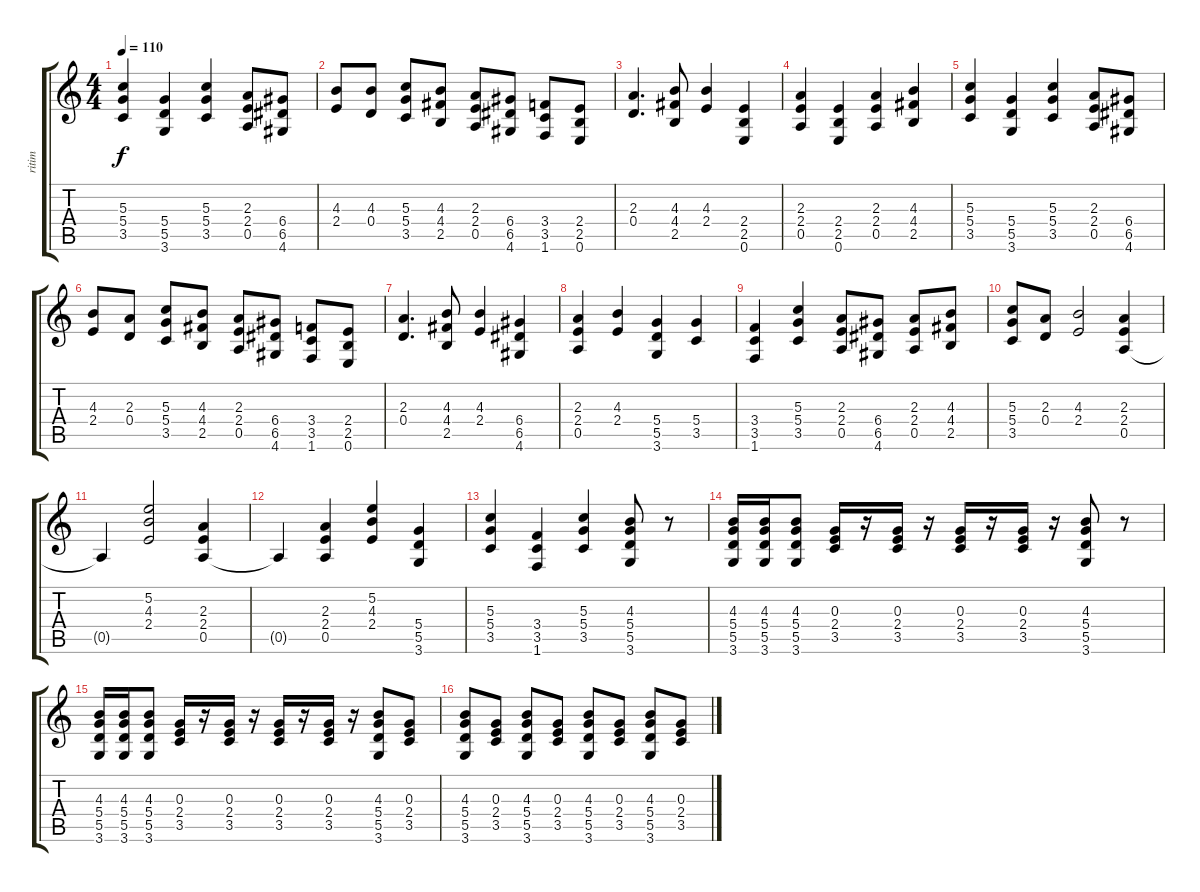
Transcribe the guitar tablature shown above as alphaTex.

\track ("ritim" "ritim") {instrument distortionguitar}
\staff {score tabs}
\tuning (E4 B3 G3 D3 A2 E2) {hide}
\ts (4 4)
\tempo 110
\clef g2
\ks c
(5.3 5.4 3.5).4{dy f} (5.4 5.5 3.6).4 (5.3 5.4 3.5).4 (2.3 2.4 0.5).8 (6.4 6.5 4.6).8 |
(4.3 2.4).8 (4.3 0.4).8 (5.3 5.4 3.5).8 (4.3 4.4 2.5).8 (2.3 2.4 0.5).8 (6.4 6.5 4.6).8 (3.4 3.5 1.6).8 (2.4 2.5 0.6).8 |
(2.3 0.4).4{d} (4.3 4.4 2.5).8 (4.3 2.4).4 (2.4 2.5 0.6).4 |
(2.3 2.4 0.5).4 (2.4 2.5 0.6).4 (2.3 2.4 0.5).4 (4.3 4.4 2.5).4 |
(5.3 5.4 3.5).4 (5.4 5.5 3.6).4 (5.3 5.4 3.5).4 (2.3 2.4 0.5).8 (6.4 6.5 4.6).8 |
(4.3 2.4).8 (2.3 0.4).8 (5.3 5.4 3.5).8 (4.3 4.4 2.5).8 (2.3 2.4 0.5).8 (6.4 6.5 4.6).8 (3.4 3.5 1.6).8 (2.4 2.5 0.6).8 |
(2.3 0.4).4{d} (4.3 4.4 2.5).8 (4.3 2.4).4 (6.4 6.5 4.6).4 |
(2.3 2.4 0.5).4 (4.3 2.4).4 (5.4 5.5 3.6).4 (5.4 3.5).4 |
(3.4 3.5 1.6).4 (5.3 5.4 3.5).4 (2.3 2.4 0.5).8 (6.4 6.5 4.6).8 (2.3 2.4 0.5).8 (4.3 4.4 2.5).8 |
(5.3 5.4 3.5).8 (2.3 0.4).8 (4.3 2.4).2 (2.3 2.4 0.5).4 |
0.5{t}.4 (5.2 4.3 2.4).2 (2.3 2.4 0.5).4 |
0.5{t}.4 (2.3 2.4 0.5).4 (5.2 4.3 2.4).4 (5.4 5.5 3.6).4 |
(5.3 5.4 3.5).4 (3.4 3.5 1.6).4 (5.3 5.4 3.5).4 (4.3 5.4 5.5 3.6).8 r.8 |
(4.3 5.4 5.5 3.6).16 (4.3 5.4 5.5 3.6).16 (4.3 5.4 5.5 3.6).8 (0.3 2.4 3.5).16 r.16 (0.3 2.4 3.5).16 r.16 (0.3 2.4 3.5).16 r.16 (0.3 2.4 3.5).16 r.16 (4.3 5.4 5.5 3.6).8 r.8 |
(4.3 5.4 5.5 3.6).16 (4.3 5.4 5.5 3.6).16 (4.3 5.4 5.5 3.6).8 (0.3 2.4 3.5).16 r.16 (0.3 2.4 3.5).16 r.16 (0.3 2.4 3.5).16 r.16 (0.3 2.4 3.5).16 r.16 (4.3 5.4 5.5 3.6).8 (0.3 2.4 3.5).8 |
(4.3 5.4 5.5 3.6).8 (0.3 2.4 3.5).8 (4.3 5.4 5.5 3.6).8 (0.3 2.4 3.5).8 (4.3 5.4 5.5 3.6).8 (0.3 2.4 3.5).8 (4.3 5.4 5.5 3.6).8 (0.3 2.4 3.5).8
